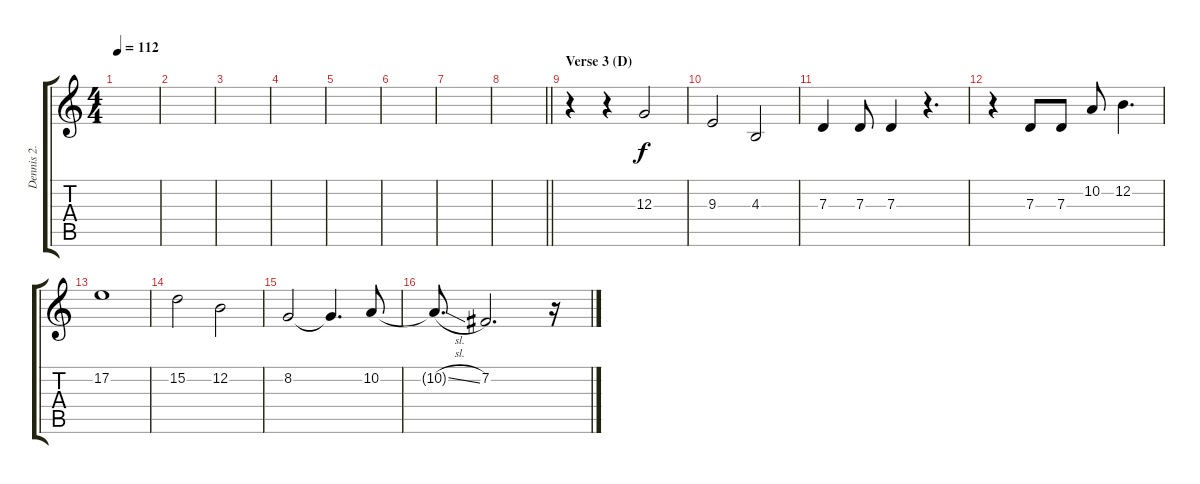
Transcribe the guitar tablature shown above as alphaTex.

\track ("Dennis 2." "Dennis 2.") {instrument tenorsax}
\staff {score tabs}
\tuning (E4 B3 G3 D3 A2 E2) {hide}
\ts (4 4)
\tempo 112
\clef g2
\ks c
|
|
|
|
|
|
|
\barLineRight lightlight
|
\section ("" "Verse 3 (D)")
r.4 r.4 12.3.2 |
9.3.2 4.3.2 |
7.3.4 7.3.8 7.3.4 r.4{d} |
r.4 7.3.8 7.3.8 10.2.8 12.2.4{d} |
17.2.1 |
15.2.2 12.2.2 |
8.2.2 8.2{t}.4{d} 10.2.8 |
10.2{sl t}.8{d} 7.2.2{d} r.16
